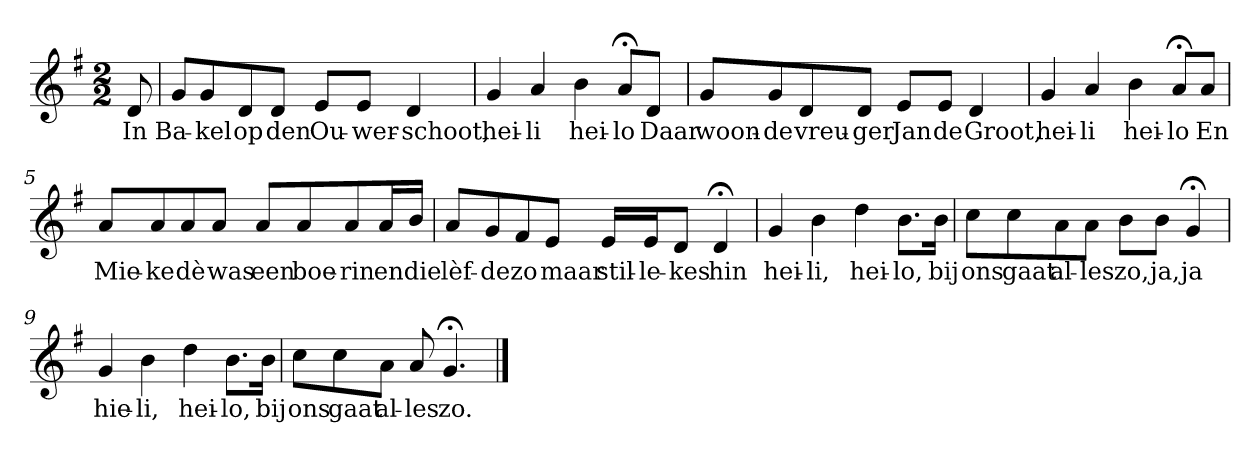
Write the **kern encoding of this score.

**kern	**text
*part1	*part1
*staff1	*staff1
*k[f#]	*
*G:	*
*M2/2	*
*MM120	*
=	=
8d	In
=1	=1
8gL	Ba-
8g	-kel
8d	op
8dJ	den
8eL	Ou-
8eJ	-wer-
4d	-schoot,
=2	=2
4g	hei-
4a	-li
4b	hei-
8a;<L	-lo
8dJ	Daar
=3	=3
8gL	woon-
8g	-de
8d	vreu-
8dJ	-ger
8eL	Jan
8eJ	de
4d	Groot,
=4	=4
4g	hei-
4a	-li
4b	hei-
8a;<L	-lo
8aJ	En
=5	=5
8aL	Mie-
8a	-ke
8a	dè
8aJ	was
8aL	een
8a	boe-
8a	-rin
16aL	en
16bJJ	die
=6	=6
8aL	lèf-
8g	-de
8f#	zo
8eJ	maar
16eLL	stil-
16eJ	-le-
8dJ	-kes
4d;<	hin
=7	=7
4g	hei-
4b	-li,
4dd	hei-
8.bL	-lo,
16bJk	bij
=8	=8
8ccL	ons
8cc	gaat
8a	al-
8aJ	-les
8bL	zo,
8bJ	ja,
4g;<	ja
=9	=9
4g	hie-
4b	-li,
4dd	hei-
8.bL	-lo,
16bJk	bij
=10	=10
8ccL	ons
8cc	gaat
8aJ	al-
8a	-les
4.g;<	zo.
==	==
*-	*-
